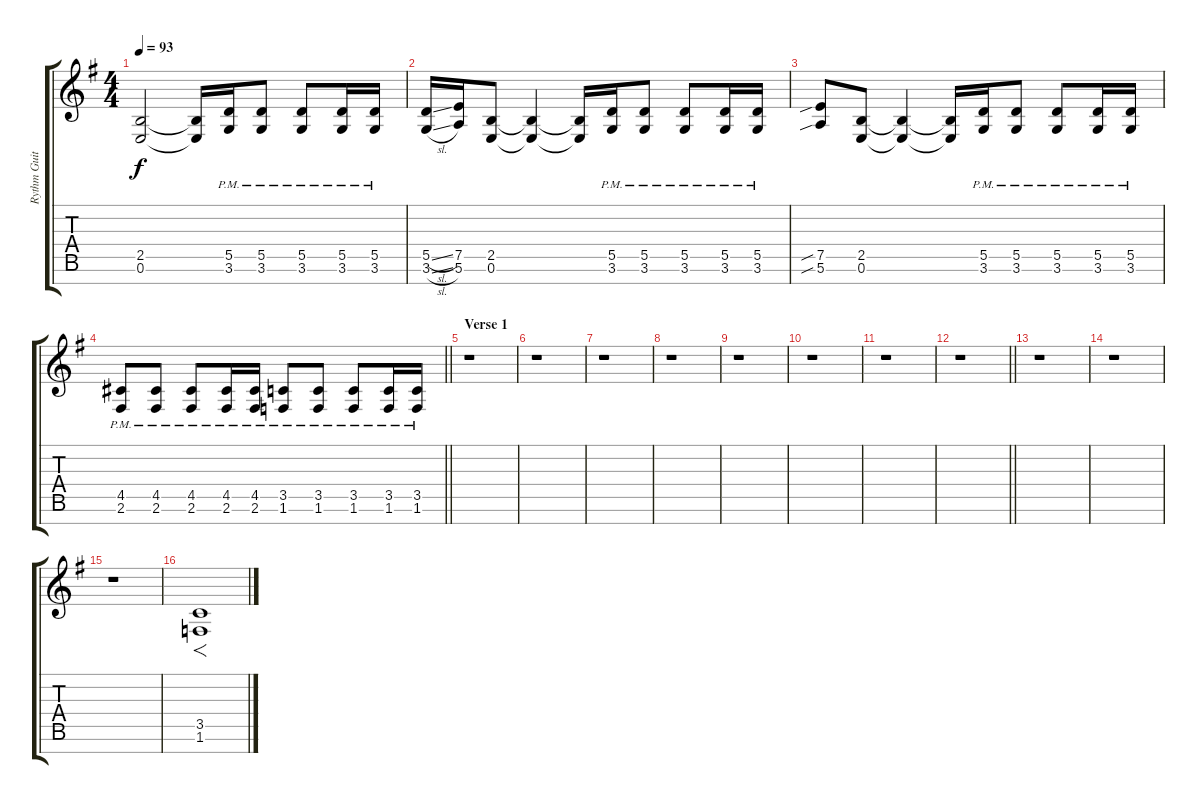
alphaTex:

\track ("Rythm Guitar - Arjen Lucassen" "Rythm Guit") {instrument distortionguitar}
\staff {score tabs}
\tuning (E4 B3 G3 D3 A2 E2 B1) {hide}
\ts (4 4)
\tempo 93
\clef g2
\ks eminor
(2.5 0.6).2{dy f} (2.5{t} 0.6{t}).16 (5.5{pm} 3.6{pm}).16 (5.5{pm} 3.6{pm}).8 (5.5{pm} 3.6{pm}).8 (5.5{pm} 3.6{pm}).16 (5.5{pm} 3.6{pm}).16 |
(5.5{sl} 3.6{sl}).16 (7.5 5.6).16 (2.5 0.6).8 (2.5{t} 0.6{t}).4 (2.5{t} 0.6{t}).16 (5.5{pm} 3.6{pm}).16 (5.5{pm} 3.6{pm}).8 (5.5{pm} 3.6{pm}).8 (5.5{pm} 3.6{pm}).16 (5.5{pm} 3.6{pm}).16 |
(7.5{sib} 5.6{sib}).8 (2.5 0.6).8 (2.5{t} 0.6{t}).4 (2.5{t} 0.6{t}).16 (5.5{pm} 3.6{pm}).16 (5.5{pm} 3.6{pm}).8 (5.5{pm} 3.6{pm}).8 (5.5{pm} 3.6{pm}).16 (5.5{pm} 3.6{pm}).16 |
\barLineRight lightlight
(4.5{pm} 2.6{pm}).8 (4.5{pm} 2.6{pm}).8 (4.5{pm} 2.6{pm}).8 (4.5{pm} 2.6{pm}).16 (4.5{pm} 2.6{pm}).16 (3.5{pm} 1.6{pm}).8 (3.5{pm} 1.6{pm}).8 (3.5{pm} 1.6{pm}).8 (3.5{pm} 1.6{pm}).16 (3.5{pm} 1.6{pm}).16 |
\section ("" "Verse 1")
r.1 |
r.1 |
r.1 |
r.1 |
r.1 |
r.1 |
r.1 |
\barLineRight lightlight
r.1 |
r.1 |
r.1 |
r.1 |
(3.5 1.6).1{f}
